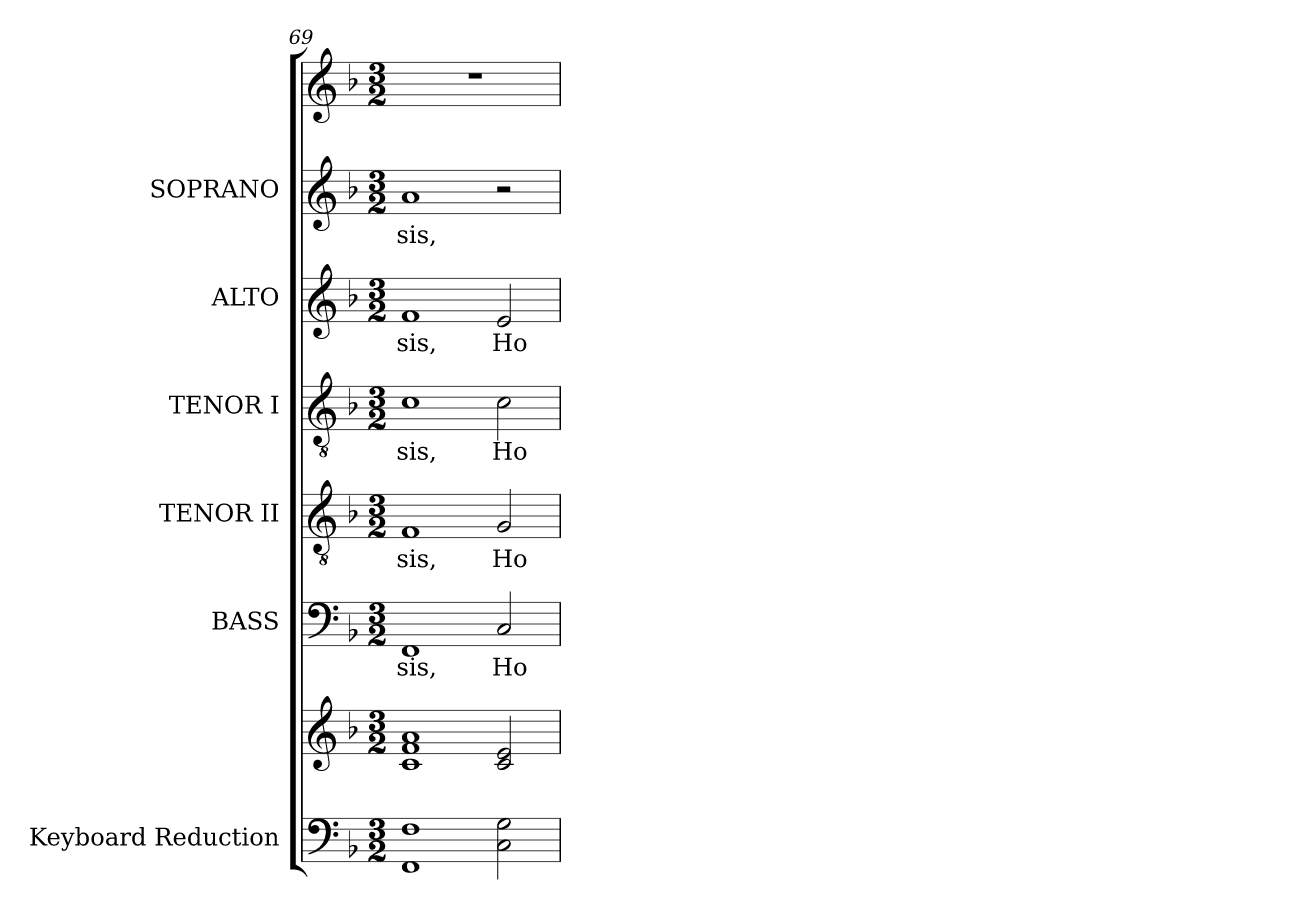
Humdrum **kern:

**kern	**kern	**kern	**text	**kern	**text	**kern	**text	**kern	**text	**kern	**text	**kern
*part7	*part7	*part6	*part6	*part5	*part5	*part4	*part4	*part3	*part3	*part2	*part2	*part1
*staff8	*staff7	*staff6	*staff6	*staff5	*staff5	*staff4	*staff4	*staff3	*staff3	*staff2	*staff2	*staff1
*I"Keyboard Reduction	*	*I"BASS	*	*I"TENOR II	*	*I"TENOR I	*	*I"ALTO	*	*I"SOPRANO	*	*
*I'Reduc.	*	*I'B.	*	*I'T. II	*	*I'T. I	*	*I'A.	*	*I'S.	*	*
*clefF4	*clefG2	*clefF4	*	*clefGv2	*	*clefGv2	*	*clefG2	*	*clefG2	*	*clefG2
*	*	*	*	*ITrd7c12	*	*ITrd7c12	*	*	*	*	*	*
*k[b-]	*k[b-]	*k[b-]	*	*k[b-]	*	*k[b-]	*	*k[b-]	*	*k[b-]	*	*k[b-]
*F:	*F:	*F:	*	*F:	*	*F:	*	*F:	*	*F:	*	*F:
*M3/2	*M3/2	*M3/2	*	*M3/2	*	*M3/2	*	*M3/2	*	*M3/2	*	*M3/2
=69	=69	=69	=69	=69	=69	=69	=69	=69	=69	=69	=69	=69
!	!	!	!LO:LY:b:color=#000000	!	!	!	!	!	!	!	!	!
!	!	!	!	!	!LO:LY:b:color=#000000	!	!	!	!	!	!	!
!	!	!	!	!	!	!	!LO:LY:b:color=#000000	!	!	!	!	!
!	!	!	!	!	!	!	!	!	!LO:LY:b:color=#000000	!	!	!
!	!	!	!	!	!	!	!	!	!	!	!LO:LY:b:color=#000000	!LO:N:vis=1
1FFi 1Fi	1ci 1fi 1ai	1FFi	-sis,	1FFi	-sis,	1Ci	-sis,	1fi	-sis,	1ai	-sis,	1.r
!	!	!	!LO:LY:b:color=#000000	!	!	!	!	!	!	!	!	!
!	!	!	!	!	!LO:LY:b:color=#000000	!	!	!	!	!	!	!
!	!	!	!	!	!	!	!LO:LY:b:color=#000000	!	!	!	!	!
!	!	!	!	!	!	!	!	!	!LO:LY:b:color=#000000	!	!	!
2Ci\ 2Gi	2ci/ 2ei	2Ci/	Ho-	2GGi/	Ho-	2Ci\	Ho-	2ei/	Ho-	2r	.	.
=	=	=	=	=	=	=	=	=	=	=	=	=
*-	*-	*-	*-	*-	*-	*-	*-	*-	*-	*-	*-	*-
